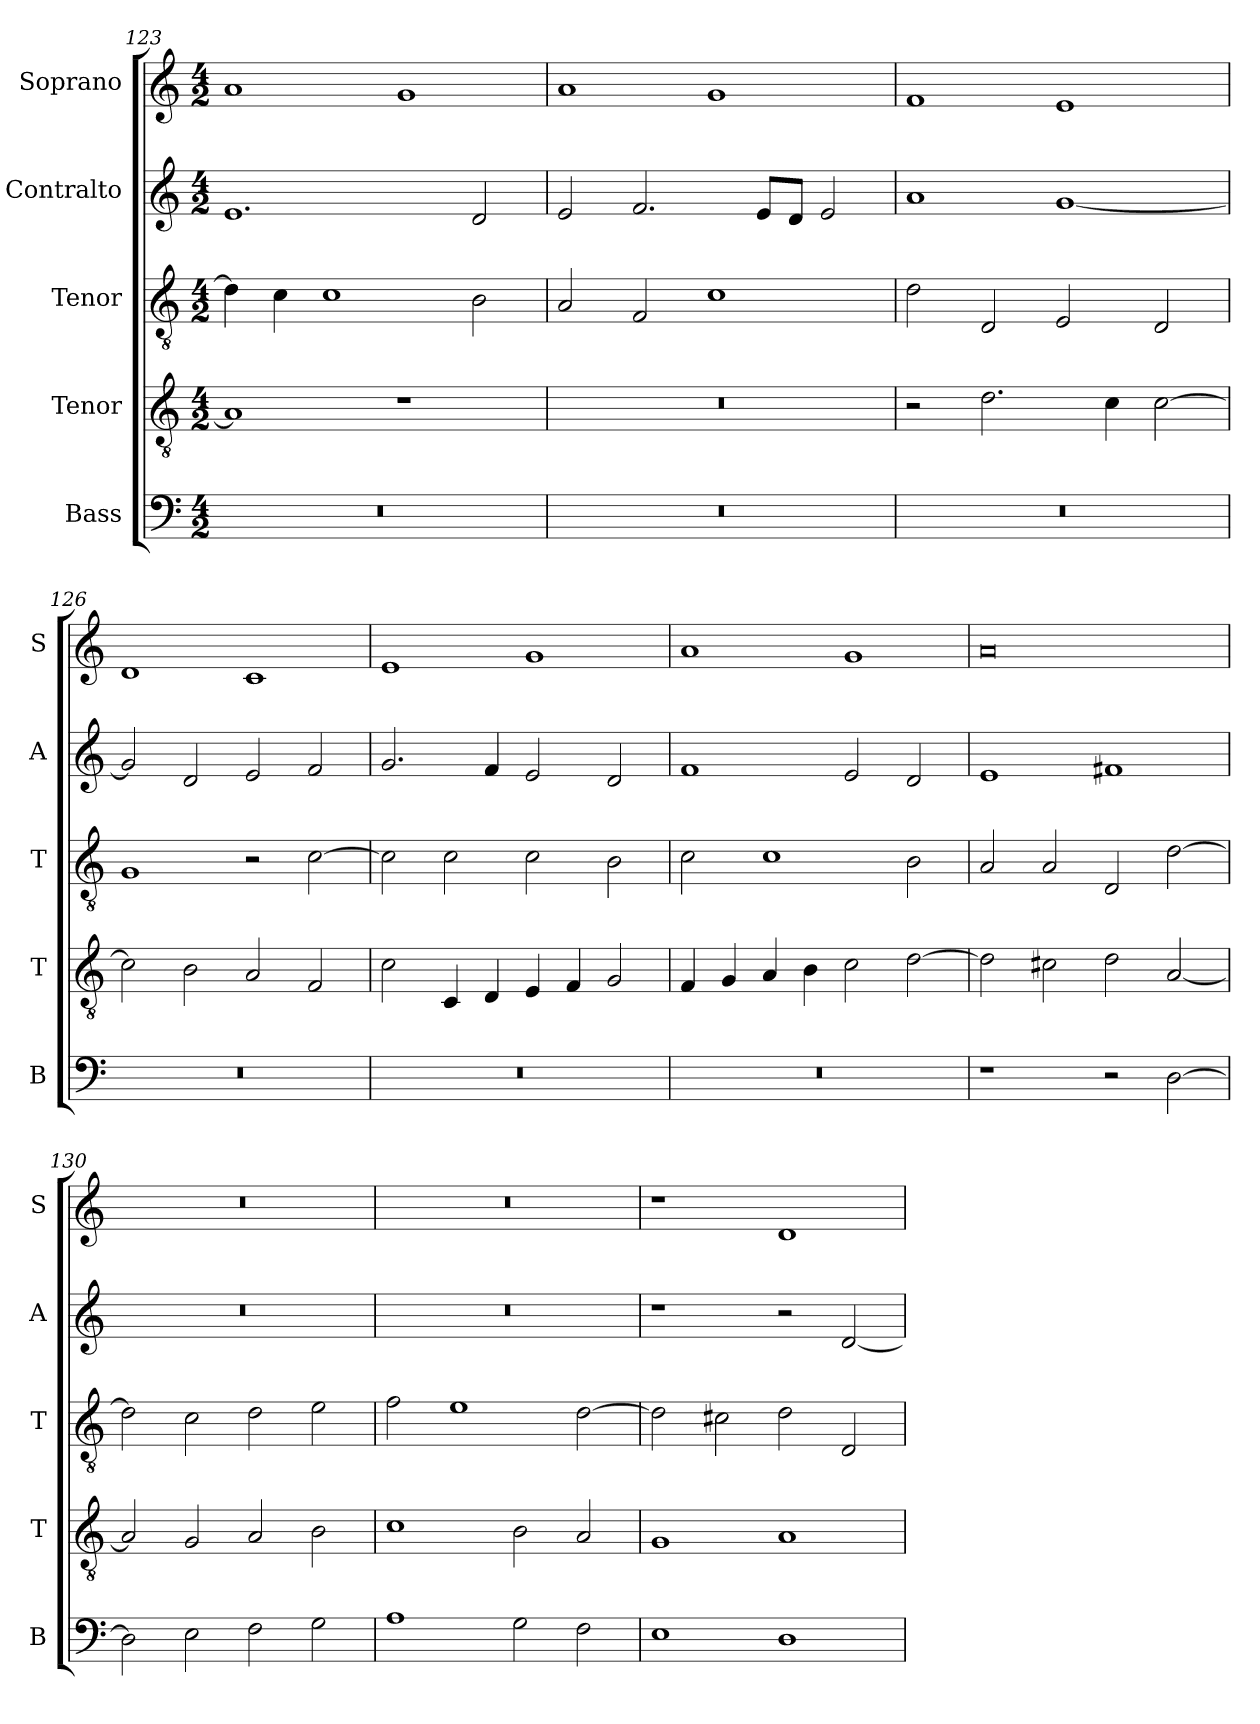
**kern	**kern	**kern	**kern	**kern
*part5	*part4	*part3	*part2	*part1
*staff5	*staff4	*staff3	*staff2	*staff1
*I"Bass	*I"Tenor	*I"Tenor	*I"Contralto	*I"Soprano
*I'B	*I'T	*I'T	*I'A	*I'S
*clefF4	*clefGv2	*clefGv2	*clefG2	*clefG2
*k[]	*k[]	*k[]	*k[]	*k[]
*D:dor	*D:dor	*D:dor	*D:dor	*D:dor
*M4/2	*M4/2	*M4/2	*M4/2	*M4/2
=123	=123	=123	=123	=123
0r	1A]	4d]	1.e	1a
.	.	4c	.	.
.	.	1c	.	.
.	1r	.	.	1g
.	.	2B	2d	.
=124	=124	=124	=124	=124
0r	0r	2A	2e	1a
.	.	2F	2.f	.
.	.	1c	.	1g
.	.	.	8e/L	.
.	.	.	8d/J	.
.	.	.	2e	.
=125	=125	=125	=125	=125
0r	2r	2d	1a	1f
.	2.d	2D	.	.
.	.	2E	[1g	1e
.	4c	.	.	.
.	[2c	2D	.	.
=126	=126	=126	=126	=126
0r	2c]	1G	2g]	1d
.	2B	.	2d	.
.	2A	2r	2e	1c
.	2F	[2c	2f	.
=127	=127	=127	=127	=127
0r	2c	2c]	2.g	1e
.	4C	2c	.	.
.	4D	.	4f	.
.	4E	2c	2e	1g
.	4F	.	.	.
.	2G	2B	2d	.
=128	=128	=128	=128	=128
0r	4F	2c	1f	1a
.	4G	.	.	.
.	4A	1c	.	.
.	4B	.	.	.
.	2c	.	2e	1g
.	[2d	2B	2d	.
=129	=129	=129	=129	=129
1r	2d]	2A	1e	0a
.	2c#X	2A	.	.
2r	2d	2D	1f#X	.
[2D	[2A	[2d	.	.
=130	=130	=130	=130	=130
2D]	2A]	2d]	0r	0r
2E	2G	2c	.	.
2F	2A	2d	.	.
2G	2B	2e	.	.
=131	=131	=131	=131	=131
1A	1c	2f	0r	0r
.	.	1e	.	.
2G	2B	.	.	.
2F	2A	[2d	.	.
=132	=132	=132	=132	=132
1E	1G	2d]	1r	1r
.	.	2c#X	.	.
1D	1A	2d	2r	1d
.	.	2D	[2d	.
=	=	=	=	=
*-	*-	*-	*-	*-
